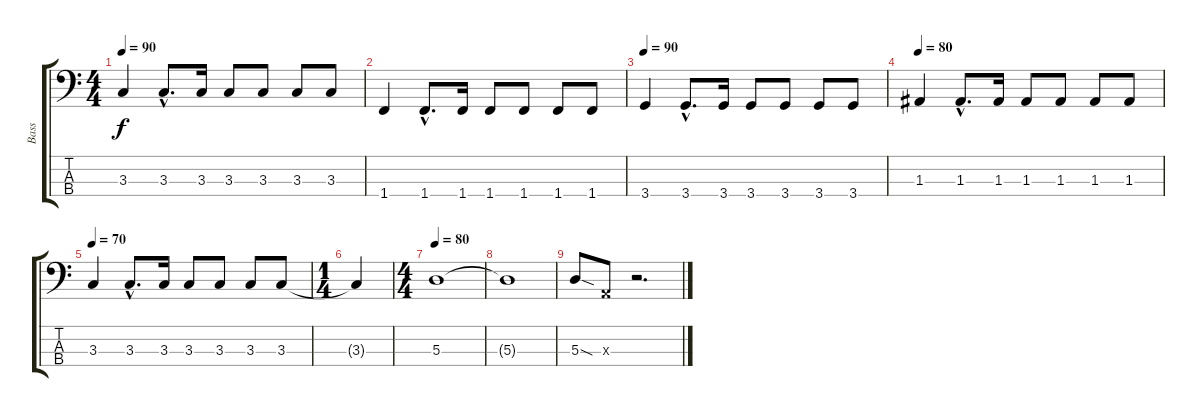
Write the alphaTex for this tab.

\track ("Bass" "Bass") {instrument electricbasspick}
\staff {score tabs}
\tuning (G2 D2 A1 E1) {hide}
\ts (4 4)
\tempo 90
\clef f4
\ks c
3.3.4{dy f} 3.3{hac}.8{d} 3.3.16 3.3.8 3.3.8 3.3.8 3.3.8 |
1.4.4 1.4{hac}.8{d} 1.4.16 1.4.8 1.4.8 1.4.8 1.4.8 |
\tempo 90
3.4.4 3.4{hac}.8{d} 3.4.16 3.4.8 3.4.8 3.4.8 3.4.8 |
\tempo 80
1.3.4 1.3{hac}.8{d} 1.3.16 1.3.8 1.3.8 1.3.8 1.3.8 |
\tempo 70
3.3.4 3.3{hac}.8{d} 3.3.16 3.3.8 3.3.8 3.3.8 3.3.8 |
\ts (1 4)
3.3{t}.4 |
\ts (4 4)
\tempo 80
5.3.1 |
5.3{t}.1 |
5.3{sod}.8 0.3{x}.8 r.2{d}
